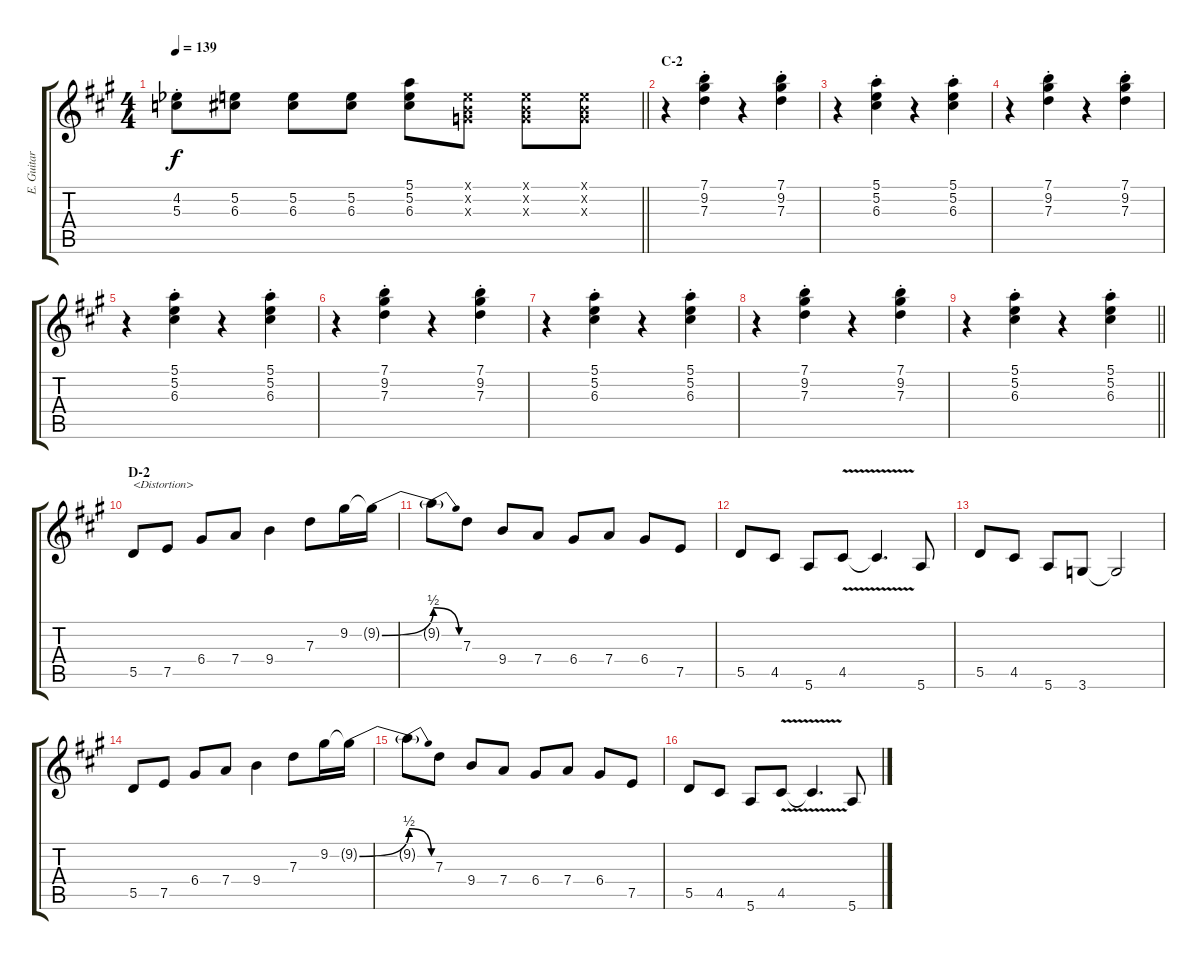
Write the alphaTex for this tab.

\track ("E. Guitar I" "E. Guitar ") {instrument electricguitarclean}
\staff {score tabs}
\tuning (E4 B3 G3 D3 A2 E2) {hide}
\ts (4 4)
\tempo 139
\clef g2
\barLineRight lightlight
\ks a
(4.2{st acc b} 5.3{st}).8{dy f} (5.2 6.3).8 (5.2 6.3).8 (5.2 6.3).8 (5.1 5.2 6.3).8 (0.1{x} 0.2{x} 0.3{x}).8 (0.1{x} 0.2{x} 0.3{x}).8 (0.1{x} 0.2{x} 0.3{x}).8 |
\section ("" "C-2")
r.4 (7.1{st} 9.2{st} 7.3{st}).4 r.4 (7.1{st} 9.2{st} 7.3{st}).4 |
r.4 (5.1{st} 5.2{st} 6.3{st}).4 r.4 (5.1{st} 5.2{st} 6.3{st}).4 |
r.4 (7.1{st} 9.2{st} 7.3{st}).4 r.4 (7.1{st} 9.2{st} 7.3{st}).4 |
r.4 (5.1{st} 5.2{st} 6.3{st}).4 r.4 (5.1{st} 5.2{st} 6.3{st}).4 |
r.4 (7.1{st} 9.2{st} 7.3{st}).4 r.4 (7.1{st} 9.2{st} 7.3{st}).4 |
r.4 (5.1{st} 5.2{st} 6.3{st}).4 r.4 (5.1{st} 5.2{st} 6.3{st}).4 |
r.4 (7.1{st} 9.2{st} 7.3{st}).4 r.4 (7.1{st} 9.2{st} 7.3{st}).4 |
\barLineRight lightlight
r.4 (5.1{st} 5.2{st} 6.3{st}).4 r.4 (5.1{st} 5.2{st} 6.3{st}).4 |
\section ("" "D-2")
5.5.8{txt "<Distortion>" instrument overdrivenguitar} 7.5.8 6.4.8 7.4.8 9.4.4 7.3.8 9.2.16 9.2{be (bend 0 0 60 2) t}.16 |
9.2{be (release 0 2 60 0) t}.8 7.3.8 9.4.8 7.4.8 6.4.8 7.4.8 6.4.8 7.5.8 |
5.5.8 4.5.8 5.6.8 4.5{v}.8 4.5{t}.4{d} 5.6.8 |
5.5.8 4.5.8 5.6.8 3.6.8 3.6{t}.2 |
5.5.8 7.5.8 6.4.8 7.4.8 9.4.4 7.3.8 9.2.16 9.2{be (bend 0 0 60 2) t}.16 |
9.2{be (release 0 2 60 0) t}.8 7.3.8 9.4.8 7.4.8 6.4.8 7.4.8 6.4.8 7.5.8 |
5.5.8 4.5.8 5.6.8 4.5{v}.8 4.5{t}.4{d} 5.6.8
